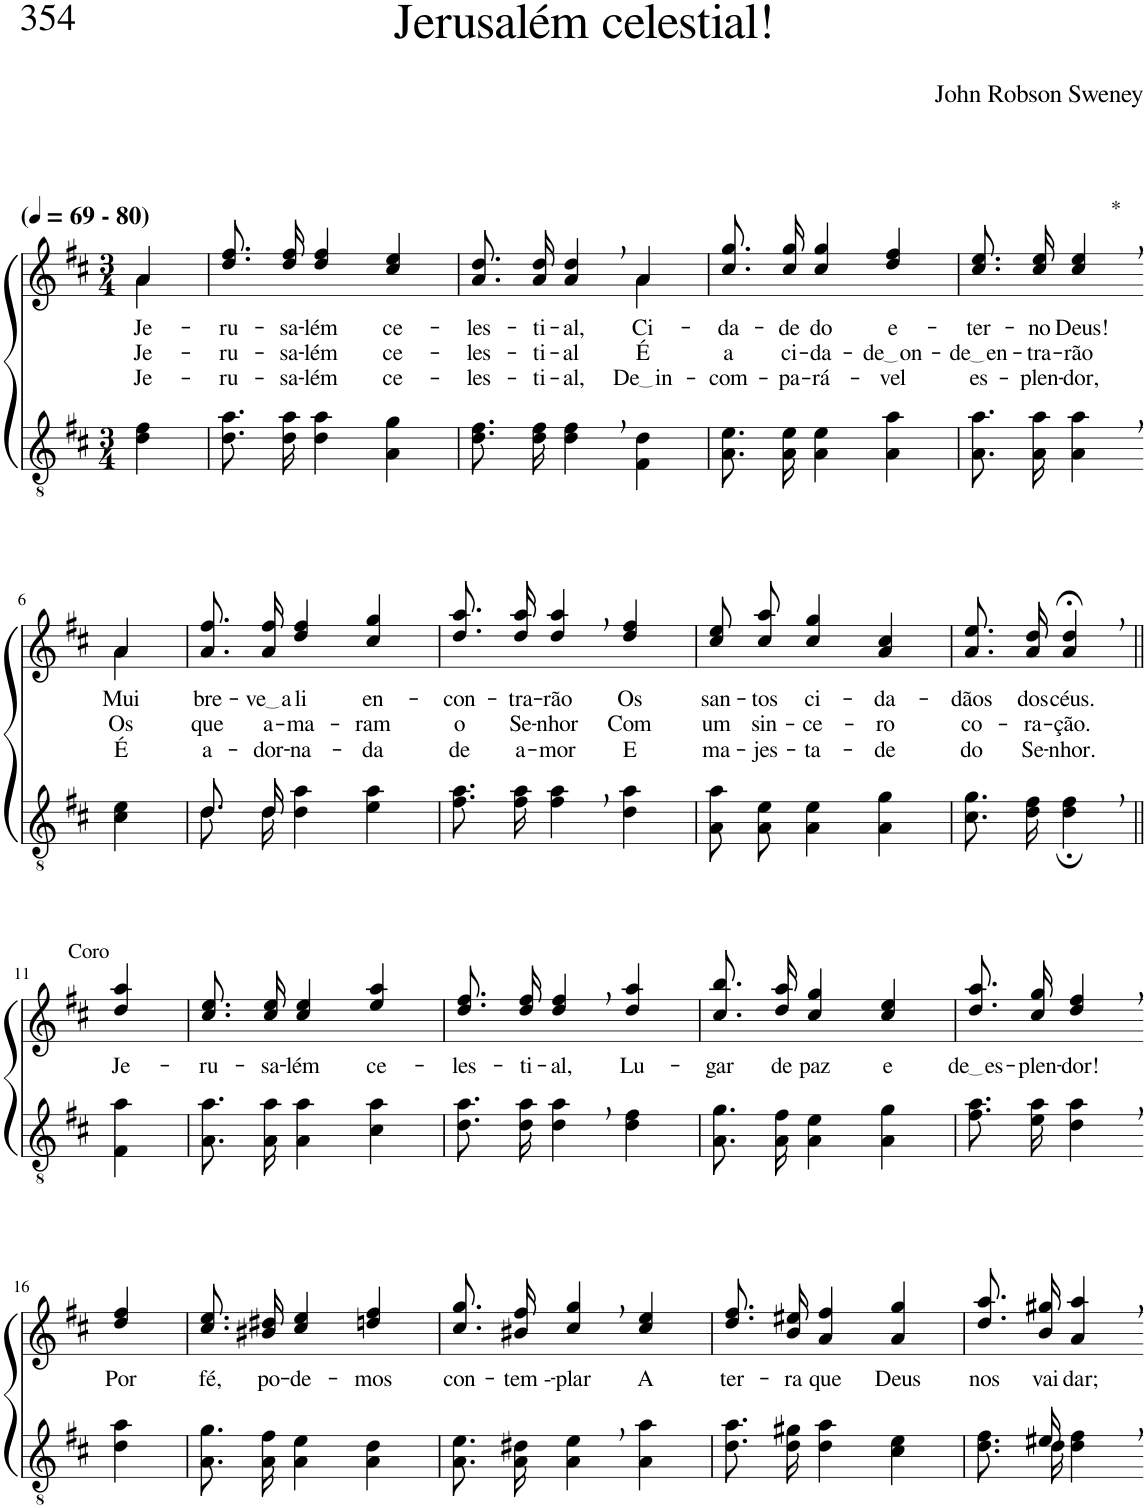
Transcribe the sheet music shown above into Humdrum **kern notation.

**kern	**kern	**text	**text	**text
*part2	*part1	*part1	*part1	*part1
*staff2	*staff1	*staff1	*staff1	*staff1
*I"Parte III e IV	*I"Parte I e II	*	*	*
*clefGv2	*clefG2	*	*	*
*Trd4c7	*Trd4c7	*	*	*
*k[f#c#]	*k[f#c#]	*	*	*
*M3/4	*M3/4	*	*	*
*MM69	*MM69	*	*	*
=1	=1	=1	=1	=1
*	*^	*	*	*
!	!LO:TX:a:B:t=(	!	!	!	!
!	!LO:TX:a:B:t=- 80)	!	!	!	!
!	!	!	!LO:LY:b	!LO:LY:b	!LO:LY:b
4d\ 4f#\	4a/	4a\	Je-	Je-	Je-
=2	=2	=2	=2	=2	=2
!	!	!	!LO:LY:b	!LO:LY:b	!LO:LY:b
*	*v	*v	*	*	*
8.d\ 8.a\L	8.dd\ 8.ff#\L	-ru-	-ru-	-ru-
!	!	!LO:LY:b	!LO:LY:b	!LO:LY:b
16d\ 16a\Jk	16dd\ 16ff#\Jk	-sa-	-sa-	-sa-
!	!	!LO:LY:b	!LO:LY:b	!LO:LY:b
4d\ 4a\	4dd/ 4ff#/	-lém	-lém	-lém
!	!	!LO:LY:b	!LO:LY:b	!LO:LY:b
4A\ 4g\	4cc#/ 4ee/	ce-	ce-	ce-
=3	=3	=3	=3	=3
!	!	!LO:LY:b	!LO:LY:b	!LO:LY:b
*	*^	*	*	*
8.d\ 8.f#\L	8.a\ 8.dd\L	2ryy	-les-	-les-	-les-
!	!	!	!LO:LY:b	!LO:LY:b	!LO:LY:b
16d\ 16f#\Jk	16a\ 16dd\Jk	.	-ti-	-ti-	-ti-
!	!	!	!LO:LY:b	!LO:LY:b	!LO:LY:b
4d\, 4f#\,	4a/, 4dd/,	.	-al,	-al	-al,
!	!	!	!LO:LY:b	!LO:LY:b	!LO:LY:b
4F#\ 4d\	4a/	4a\	Ci-	É	De in
=4	=4	=4	=4	=4	=4
!	!	!	!LO:LY:b	!LO:LY:b	!LO:LY:b
*	*v	*v	*	*	*
8.A\ 8.e\L	8.cc#\ 8.gg\L	-da-	a	-com-
!	!	!LO:LY:b	!LO:LY:b	!LO:LY:b
16A\ 16e\Jk	16cc#\ 16gg\Jk	-de	ci-	-pa-
!	!	!LO:LY:b	!LO:LY:b	!LO:LY:b
4A\ 4e\	4cc#/ 4gg/	do	-da-	-rá-
!	!	!LO:LY:b	!LO:LY:b	!LO:LY:b
4A\ 4a\	4dd/ 4ff#/	e-	de on	-vel
=5	=5	=5	=5	=5
!	!	!LO:LY:b	!LO:LY:b	!LO:LY:b
8.A\ 8.a\L	8.cc#\ 8.ee\L	-ter-	de en	es-
!	!	!LO:LY:b	!LO:LY:b	!LO:LY:b
16A\ 16a\Jk	16cc#\ 16ee\Jk	-no	-tra-	-plen-
!	!LO:TX:a:t=*	!	!	!
!	!	!LO:LY:b	!LO:LY:b	!LO:LY:b
4A\, 4a\,	4cc#/, 4ee/,	Deus!	-rão	-dor,
!!LO:LB:g=z
=6-	=6-	=6-	=6-	=6-
*	*^	*	*	*
!	!	!	!LO:LY:b	!LO:LY:b	!LO:LY:b
4c#\ 4e\	4a/	4a\	-Mui	Os	É
=7	=7	=7	=7	=7	=7
*^	*	*	*	*	*
!	!	!	!	!LO:LY:b	!LO:LY:b	!LO:LY:b
*	*	*v	*v	*	*	*
8.d\L	8.d/L	8.a\ 8.ff#\L	bre-	que	a-
!	!	!	!LO:LY:b	!LO:LY:b	!LO:LY:b
16d\Jk	16d/Jk	16a\ 16ff#\Jk	ve a	a-	-dor-
!	!	!	!LO:LY:b	!LO:LY:b	!LO:LY:b
4d\ 4a\	2ryy	4dd/ 4ff#/	li	-ma-	-na-
!	!	!	!LO:LY:b	!LO:LY:b	!LO:LY:b
4e\ 4a\	.	4cc#/ 4gg/	en-	-ram	-da
*v	*v	*	*	*	*
=8	=8	=8	=8	=8
!	!	!LO:LY:b	!LO:LY:b	!LO:LY:b
8.f#\ 8.a\L	8.dd\ 8.aa\L	-con-	o	de
!	!	!LO:LY:b	!LO:LY:b	!LO:LY:b
16f#\ 16a\Jk	16dd\ 16aa\Jk	-tra-	Se-	a-
!	!	!LO:LY:b	!LO:LY:b	!LO:LY:b
4f#\, 4a\,	4dd/, 4aa/,	-rão	-nhor	-mor
!	!	!LO:LY:b	!LO:LY:b	!LO:LY:b
4d\ 4a\	4dd/ 4ff#/	Os	Com	E
=9	=9	=9	=9	=9
!	!	!LO:LY:b	!LO:LY:b	!LO:LY:b
8A\ 8a\L	8cc#\ 8ee\L	san-	um	ma-
!	!	!LO:LY:b	!LO:LY:b	!LO:LY:b
8A\ 8e\J	8cc#\ 8aa\J	-tos	sin-	-jes-
!	!	!LO:LY:b	!LO:LY:b	!LO:LY:b
4A\ 4e\	4cc#/ 4gg/	ci-	-ce-	-ta-
!	!	!LO:LY:b	!LO:LY:b	!LO:LY:b
4A\ 4g\	4a/ 4cc#/	-da-	-ro	-de
=10	=10	=10	=10	=10
!	!	!LO:LY:b	!LO:LY:b	!LO:LY:b
8.c#\ 8.g\L	8.a\ 8.ee\L	-dãos	co-	do
!	!	!LO:LY:b	!LO:LY:b	!LO:LY:b
16d\ 16f#\Jk	16a\ 16dd\Jk	dos	-ra-	Se-
!	!	!LO:LY:b	!LO:LY:b	!LO:LY:b
4d\;, 4f#\;,	4a/;<, 4dd/;<,	céus.	-ção.	-nhor.
!!LO:LB:g=z
=11||	=11||	=11||	=11||	=11||
!	!LO:TX:a:t=Coro	!	!	!
!	!	!LO:LY:b	!	!
4F#\ 4a\	4dd/ 4aa/	Je-	.	.
=12	=12	=12	=12	=12
!	!	!LO:LY:b	!	!
8.A\ 8.a\L	8.cc#\ 8.ee\L	-ru-	.	.
!	!	!LO:LY:b	!	!
16A\ 16a\Jk	16cc#\ 16ee\Jk	-sa-	.	.
!	!	!LO:LY:b	!	!
4A\ 4a\	4cc#/ 4ee/	-lém	.	.
!	!	!LO:LY:b	!	!
4c#\ 4a\	4ee/ 4aa/	ce-	.	.
=13	=13	=13	=13	=13
!	!	!LO:LY:b	!	!
8.d\ 8.a\L	8.dd\ 8.ff#\L	-les-	.	.
!	!	!LO:LY:b	!	!
16d\ 16a\Jk	16dd\ 16ff#\Jk	-ti-	.	.
!	!	!LO:LY:b	!	!
4d\, 4a\,	4dd/, 4ff#/,	-al,	.	.
!	!	!LO:LY:b	!	!
4d\ 4f#\	4dd/ 4aa/	Lu-	.	.
=14	=14	=14	=14	=14
!	!	!LO:LY:b	!	!
8.A\ 8.g\L	8.cc#\ 8.bb\L	-gar	.	.
!	!	!LO:LY:b	!	!
16A\ 16f#\Jk	16dd\ 16aa\Jk	de	.	.
!	!	!LO:LY:b	!	!
4A\ 4e\	4cc#/ 4gg/	paz	.	.
!	!	!LO:LY:b	!	!
4A\ 4g\	4cc#/ 4ee/	e	.	.
=15	=15	=15	=15	=15
!	!	!LO:LY:b	!	!
8.f#\ 8.a\L	8.dd\ 8.aa\L	de es	.	.
!	!	!LO:LY:b	!	!
16e\ 16a\Jk	16cc#\ 16gg\Jk	-plen-	.	.
!	!	!LO:LY:b	!	!
4d\, 4a\,	4dd/, 4ff#/,	-dor!	.	.
!!LO:LB:g=z
=16-	=16-	=16-	=16-	=16-
!	!	!LO:LY:b	!	!
4d\ 4a\	4dd/ 4ff#/	Por	.	.
=17	=17	=17	=17	=17
!	!	!LO:LY:b	!	!
8.A\ 8.g\L	8.cc#\ 8.ee\L	fé,	.	.
!	!	!LO:LY:b	!	!
16A\ 16f#\Jk	16b#X\ 16dd#X\Jk	po-	.	.
!	!	!LO:LY:b	!	!
4A\ 4e\	4cc#/ 4ee/	-de-	.	.
!	!	!LO:LY:b	!	!
4A\ 4d\	4ddn/ 4ff#/	-mos	.	.
=18	=18	=18	=18	=18
!	!	!LO:LY:b	!	!
8.A\ 8.e\L	8.cc#\ 8.gg\L	con-	.	.
!	!	!LO:LY:b	!	!
16A\ 16d#X\Jk	16b#X\ 16ff#\Jk	-tem --	.	.
!	!	!LO:LY:b	!	!
4A\, 4e\,	4cc#/, 4gg/,	-plar	.	.
!	!	!LO:LY:b	!	!
4A\ 4a\	4cc#/ 4ee/	A	.	.
=19	=19	=19	=19	=19
!	!	!LO:LY:b	!	!
8.d\ 8.a\L	8.dd\ 8.ff#\L	ter-	.	.
!	!	!LO:LY:b	!	!
16d\ 16g#X\Jk	16b\ 16ee#X\Jk	-ra	.	.
!	!	!LO:LY:b	!	!
4d\ 4a\	4a/ 4ff#/	que	.	.
!	!	!LO:LY:b	!	!
4c#\ 4e\	4a/ 4gg/	Deus	.	.
=20	=20	=20	=20	=20
*^	*	*	*	*
!	!	!	!LO:LY:b	!	!
8.ryy	8.d\ 8.f#\L	8.dd\ 8.aa\L	nos	.	.
!	!	!	!LO:LY:b	!	!
16e#X/	16d\Jk	16b\ 16gg#X\Jk	vai	.	.
!	!	!	!LO:LY:b	!	!
4ryy	4d\ 4f#\	4a/, 4aa/,	dar;	.	.
*v	*v	*	*	*	*
=-	=-	=-	=-	=-
*-	*-	*-	*-	*-
